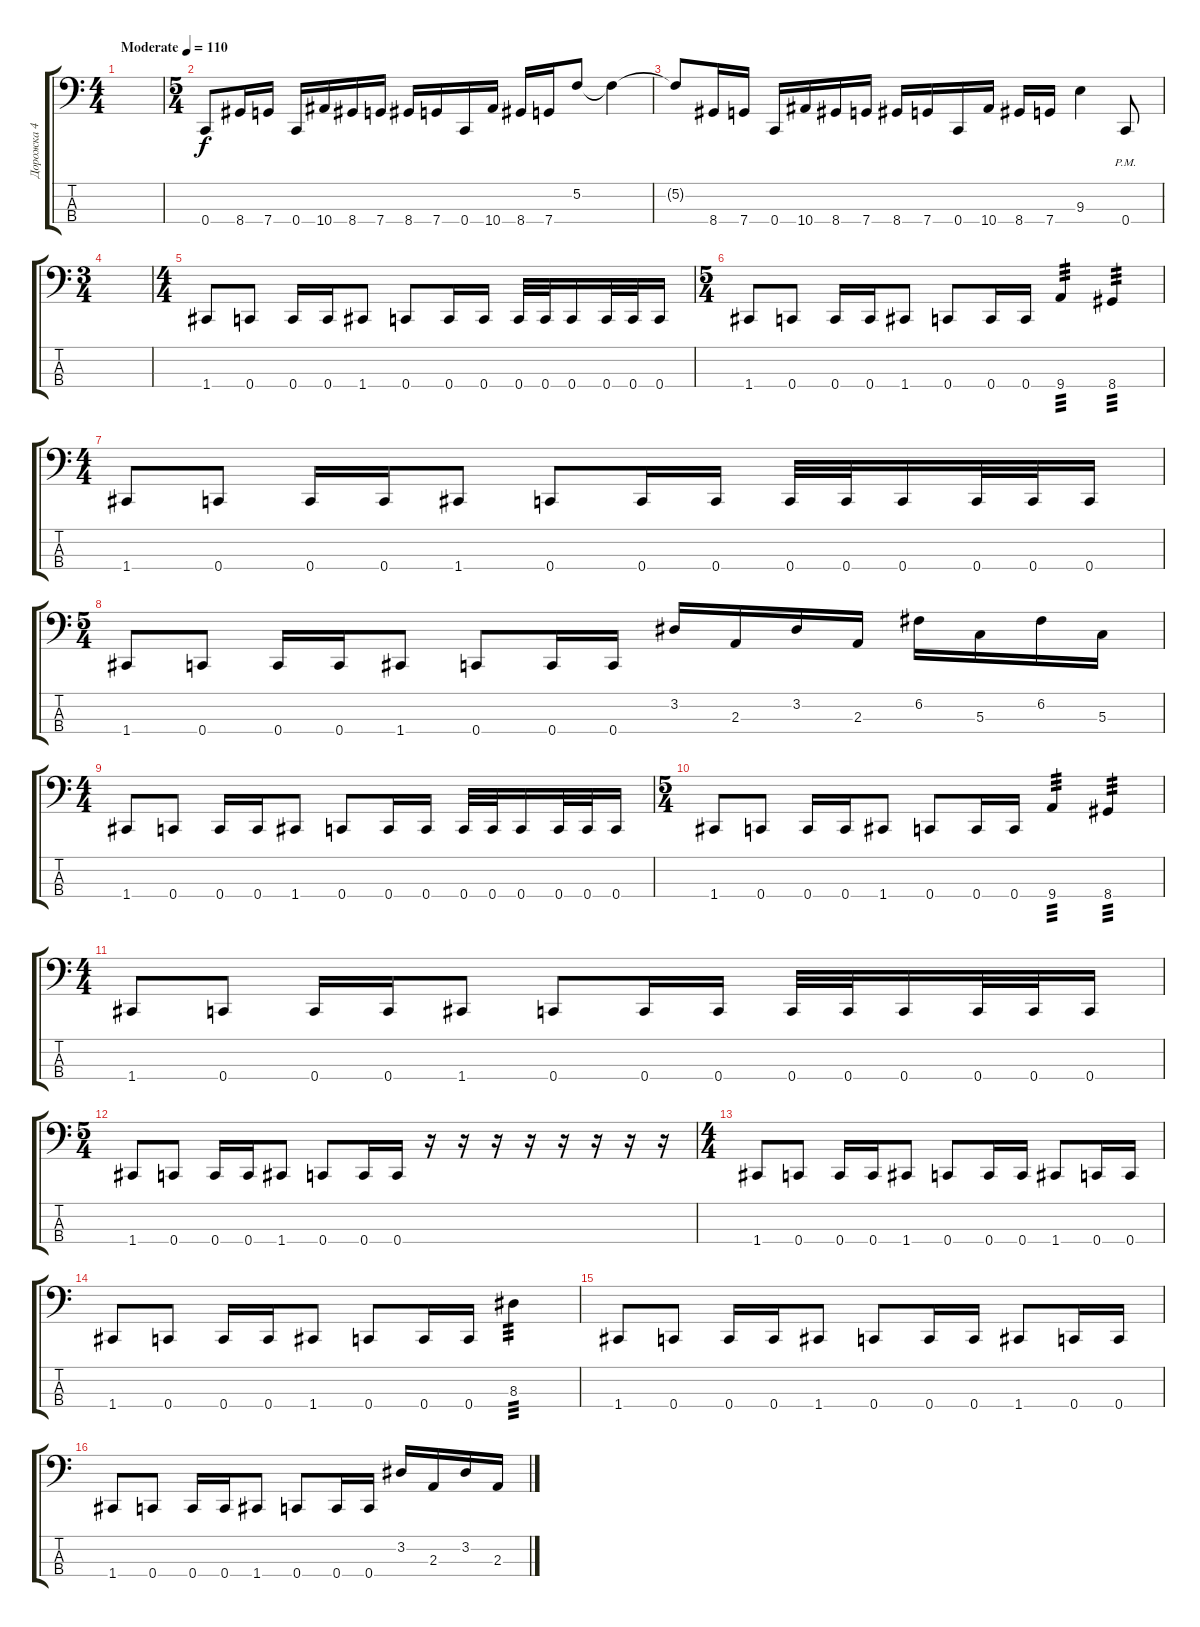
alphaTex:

\track ("Дорожка 4" "Дорожка 4") {instrument electricbasspick}
\staff {score tabs}
\tuning (F2 C2 G1 C1) {hide}
\ts (4 4)
\tempo (110 "Moderate")
\clef f4
\ks c
|
\ts (5 4)
0.4.8 8.4.16 7.4.16 0.4.16 10.4.16 8.4.16 7.4.16 8.4.16 7.4.16 0.4.16 10.4.16 8.4.16 7.4.16 5.2.8 5.2{t}.4 |
5.2{t}.8 8.4.16 7.4.16 0.4.16 10.4.16 8.4.16 7.4.16 8.4.16 7.4.16 0.4.16 10.4.16 8.4.16 7.4.16 9.3.4 0.4{pm}.8 |
\ts (3 4)
|
\ts (4 4)
1.4.8 0.4.8 0.4.16 0.4.16 1.4.8 0.4.8 0.4.16 0.4.16 0.4.32 0.4.32 0.4.16 0.4.32 0.4.32 0.4.16 |
\ts (5 4)
1.4.8 0.4.8 0.4.16 0.4.16 1.4.8 0.4.8 0.4.16 0.4.16 9.4.4{tp 3} 8.4.4{tp 3} |
\ts (4 4)
1.4.8 0.4.8 0.4.16 0.4.16 1.4.8 0.4.8 0.4.16 0.4.16 0.4.32 0.4.32 0.4.16 0.4.32 0.4.32 0.4.16 |
\ts (5 4)
1.4.8 0.4.8 0.4.16 0.4.16 1.4.8 0.4.8 0.4.16 0.4.16 3.2.16 2.3.16 3.2.16 2.3.16 6.2.16 5.3.16 6.2.16 5.3.16 |
\ts (4 4)
1.4.8 0.4.8 0.4.16 0.4.16 1.4.8 0.4.8 0.4.16 0.4.16 0.4.32 0.4.32 0.4.16 0.4.32 0.4.32 0.4.16 |
\ts (5 4)
1.4.8 0.4.8 0.4.16 0.4.16 1.4.8 0.4.8 0.4.16 0.4.16 9.4.4{tp 3} 8.4.4{tp 3} |
\ts (4 4)
1.4.8 0.4.8 0.4.16 0.4.16 1.4.8 0.4.8 0.4.16 0.4.16 0.4.32 0.4.32 0.4.16 0.4.32 0.4.32 0.4.16 |
\ts (5 4)
1.4.8 0.4.8 0.4.16 0.4.16 1.4.8 0.4.8 0.4.16 0.4.16 r.16 r.16 r.16 r.16 r.16 r.16 r.16 r.16 |
\ts (4 4)
1.4.8 0.4.8 0.4.16 0.4.16 1.4.8 0.4.8 0.4.16 0.4.16 1.4.8 0.4.16 0.4.16 |
1.4.8 0.4.8 0.4.16 0.4.16 1.4.8 0.4.8 0.4.16 0.4.16 8.3.4{tp 3} |
1.4.8 0.4.8 0.4.16 0.4.16 1.4.8 0.4.8 0.4.16 0.4.16 1.4.8 0.4.16 0.4.16 |
1.4.8 0.4.8 0.4.16 0.4.16 1.4.8 0.4.8 0.4.16 0.4.16 3.2.16 2.3.16 3.2.16 2.3.16
